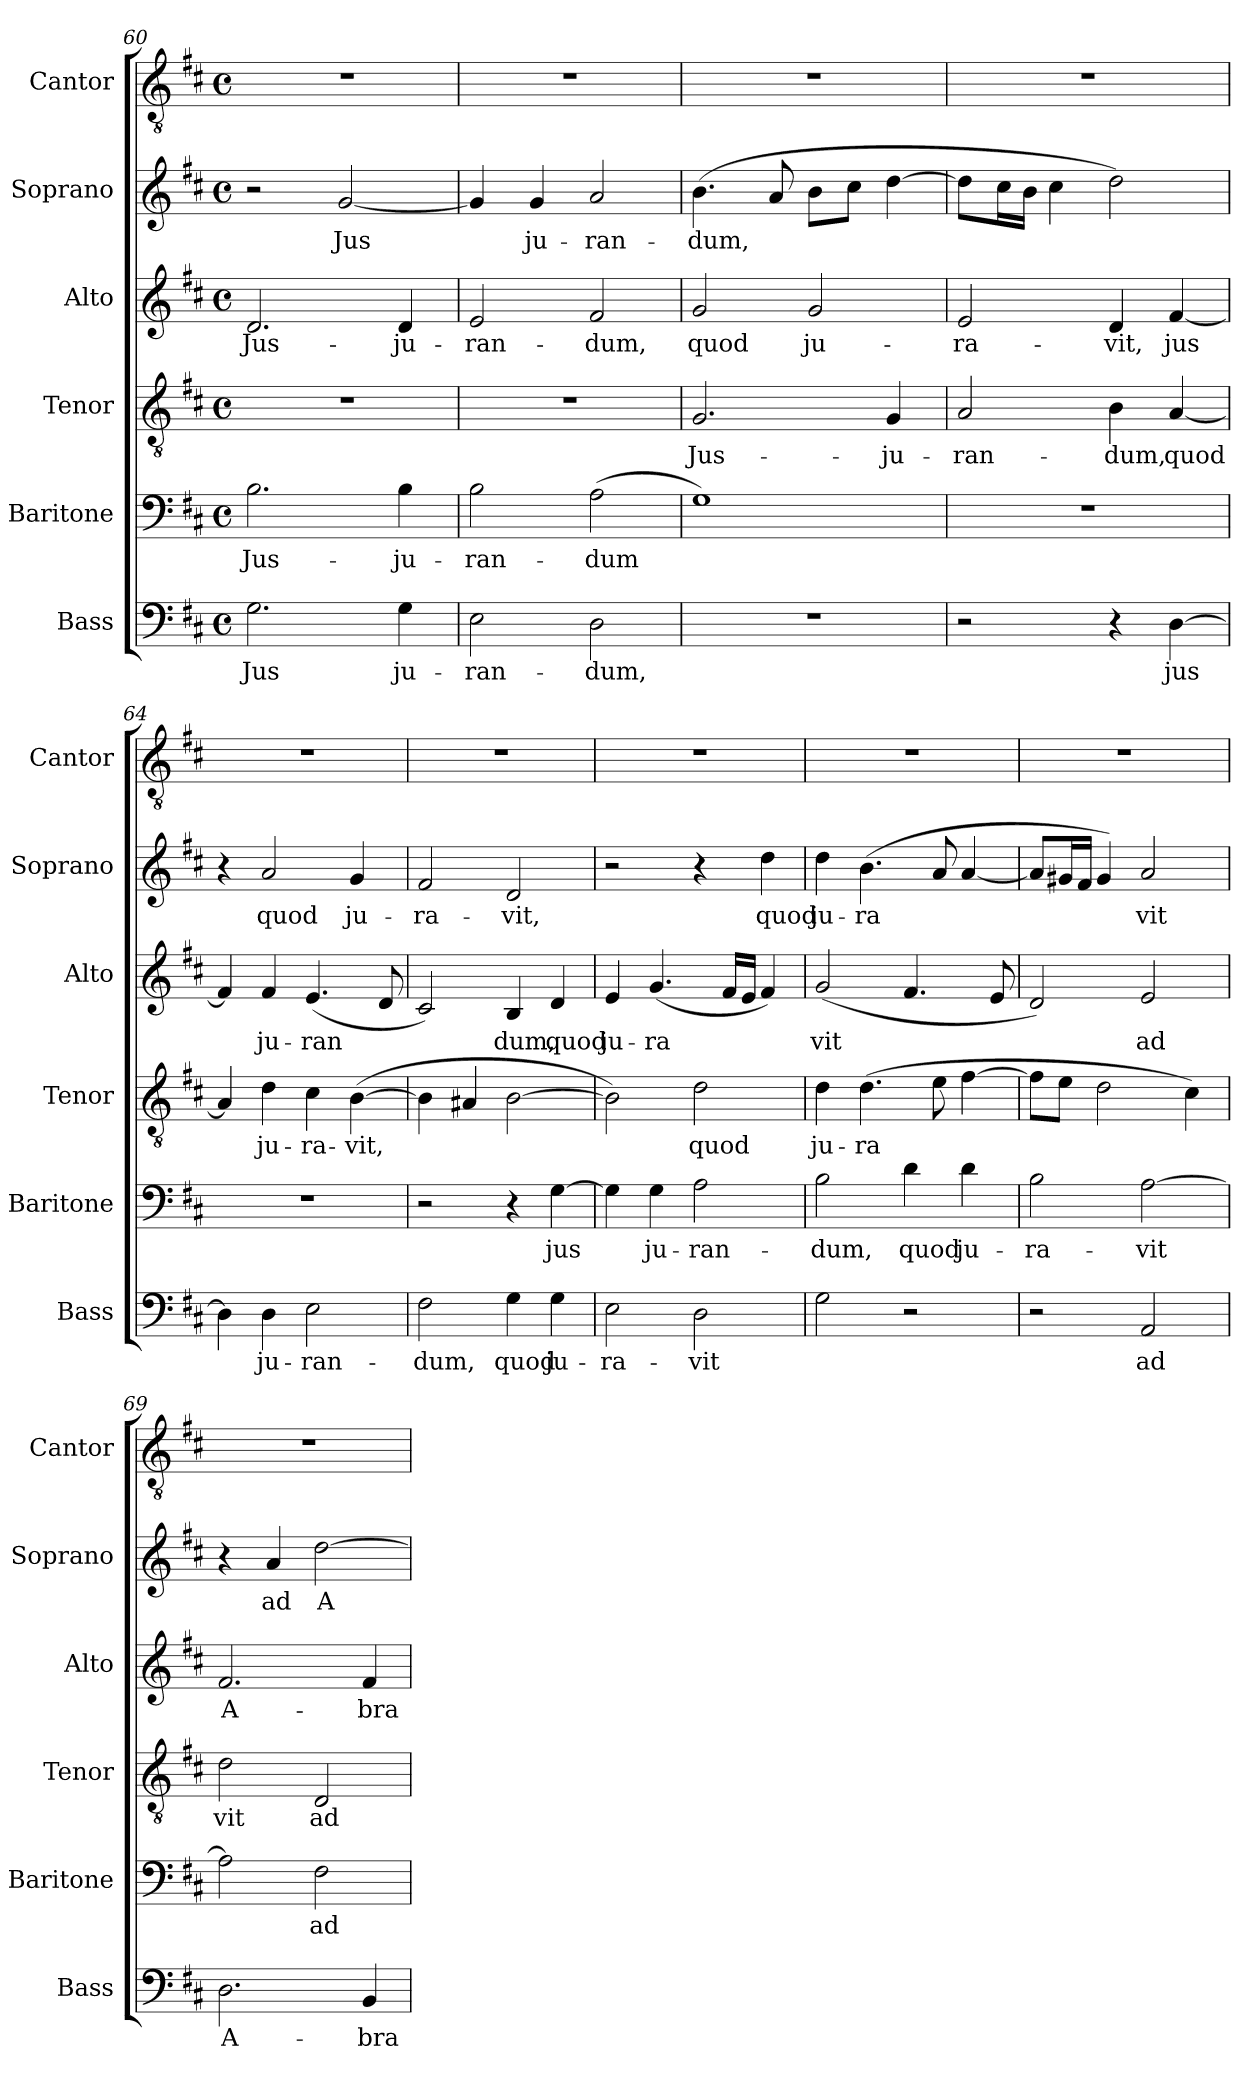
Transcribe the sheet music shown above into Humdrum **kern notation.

**kern	**text	**kern	**text	**kern	**text	**kern	**text	**kern	**text	**kern
*part6	*part6	*part5	*part5	*part4	*part4	*part3	*part3	*part2	*part2	*part1
*staff6	*staff6	*staff5	*staff5	*staff4	*staff4	*staff3	*staff3	*staff2	*staff2	*staff1
*I"Bass	*	*I"Baritone	*	*I"Tenor	*	*I"Alto	*	*I"Soprano	*	*I"Cantor
*I'Bass	*	*I'Baritone	*	*I'Tenor	*	*I'Alto	*	*I'Soprano	*	*I'Cantor
!!LO:PB:g=z
*clefF4	*	*clefF4	*	*clefGv2	*	*clefG2	*	*clefG2	*	*clefGv2
*k[f#c#]	*	*k[f#c#]	*	*k[f#c#]	*	*k[f#c#]	*	*k[f#c#]	*	*k[f#c#]
*D:	*	*D:	*	*D:	*	*D:	*	*D:	*	*D:
*M4/4	*	*M4/4	*	*M4/4	*	*M4/4	*	*M4/4	*	*M4/4
*met(c)	*	*met(c)	*	*met(c)	*	*met(c)	*	*met(c)	*	*met(c)
=60	=60	=60	=60	=60	=60	=60	=60	=60	=60	=60
!	!LO:LY:b	!	!LO:LY:b	!	!	!	!LO:LY:b	!	!	!
2.G\	Jus	2.B\	Jus-	1r	.	2.d/	Jus-	2r	.	1r
!	!	!	!	!	!	!	!	!	!LO:LY:b	!
.	.	.	.	.	.	.	.	[2g/	Jus	.
!	!LO:LY:b	!	!LO:LY:b	!	!	!	!LO:LY:b	!	!	!
4G\	ju-	4B\	-ju-	.	.	4d/	-ju-	.	.	.
=61	=61	=61	=61	=61	=61	=61	=61	=61	=61	=61
!	!LO:LY:b	!	!LO:LY:b	!	!	!	!LO:LY:b	!	!	!
2E\	-ran-	2B\	-ran-	1r	.	2e/	-ran-	4g/]	.	1r
!	!	!	!	!	!	!	!	!	!LO:LY:b	!
.	.	.	.	.	.	.	.	4g/	ju-	.
!	!LO:LY:b	!	!LO:LY:b	!	!	!	!LO:LY:b	!	!LO:LY:b	!
2D\	-dum,	(>2A\	-dum	.	.	2f#/	-dum,	2a/	-ran-	.
=62	=62	=62	=62	=62	=62	=62	=62	=62	=62	=62
!	!	!	!	!	!LO:LY:b	!	!LO:LY:b	!	!LO:LY:b	!
1r	.	1G)	.	2.G/	Jus-	2g/	quod	(>4.b\	-dum,	1r
.	.	.	.	.	.	.	.	8a/	.	.
!	!	!	!	!	!	!	!LO:LY:b	!	!	!
.	.	.	.	.	.	2g/	ju-	8b\L	.	.
.	.	.	.	.	.	.	.	8cc#\J	.	.
!	!	!	!	!	!LO:LY:b	!	!	!	!	!
.	.	.	.	4G/	-ju-	.	.	[4dd\	.	.
=63	=63	=63	=63	=63	=63	=63	=63	=63	=63	=63
!	!	!	!	!	!LO:LY:b	!	!LO:LY:b	!	!	!
2r	.	1r	.	2A/	-ran-	2e/	-ra-	8dd\L]	.	1r
.	.	.	.	.	.	.	.	16cc#\L	.	.
.	.	.	.	.	.	.	.	16b\JJ	.	.
.	.	.	.	.	.	.	.	4cc#\	.	.
!	!	!	!	!	!LO:LY:b	!	!LO:LY:b	!	!	!
4r	.	.	.	4B\	-dum,	4d/	-vit,	2dd\)	.	.
!	!LO:LY:b	!	!	!	!LO:LY:b	!	!LO:LY:b	!	!	!
[4D\	jus	.	.	[4A/	quod	[4f#/	jus	.	.	.
=64	=64	=64	=64	=64	=64	=64	=64	=64	=64	=64
4D\]	.	1r	.	4A/]	.	4f#/]	.	4r	.	1r
!	!LO:LY:b	!	!	!	!LO:LY:b	!	!LO:LY:b	!	!LO:LY:b	!
4D\	ju-	.	.	4d\	ju-	4f#/	ju-	2a/	quod	.
!	!LO:LY:b	!	!	!	!LO:LY:b	!	!LO:LY:b	!	!	!
2E\	-ran-	.	.	4c#\	-ra-	(<4.e/	-ran	.	.	.
!	!	!	!	!	!LO:LY:b	!	!	!	!LO:LY:b	!
.	.	.	.	(>[4B\	-vit,	.	.	4g/	ju-	.
.	.	.	.	.	.	8d/	.	.	.	.
=65	=65	=65	=65	=65	=65	=65	=65	=65	=65	=65
!	!LO:LY:b	!	!	!	!	!	!	!	!LO:LY:b	!
2F#\	-dum,	2r	.	4B\]	.	2c#/)	.	2f#/	-ra-	1r
.	.	.	.	4A#X/	.	.	.	.	.	.
!	!LO:LY:b	!	!	!	!	!	!LO:LY:b	!	!LO:LY:b	!
4G\	quod	4r	.	[2B\	.	4B/	dum,	2d/	-vit,	.
!	!LO:LY:b	!	!LO:LY:b	!	!	!	!LO:LY:b	!	!	!
4G\	ju-	[4G\	jus	.	.	4d/	quod	.	.	.
=66	=66	=66	=66	=66	=66	=66	=66	=66	=66	=66
!	!LO:LY:b	!	!	!	!	!	!LO:LY:b	!	!	!
2E\	-ra-	4G\]	.	2B\])	.	4e/	ju-	2r	.	1r
!	!	!	!LO:LY:b	!	!	!	!LO:LY:b	!	!	!
.	.	4G\	ju-	.	.	(<4.g/	-ra	.	.	.
!	!LO:LY:b	!	!LO:LY:b	!	!LO:LY:b	!	!	!	!	!
2D\	-vit	2A\	-ran-	2d\	quod	.	.	4r	.	.
.	.	.	.	.	.	16f#/LL	.	.	.	.
.	.	.	.	.	.	16e/JJ	.	.	.	.
!	!	!	!	!	!	!	!	!	!LO:LY:b	!
.	.	.	.	.	.	4f#/)	.	4dd\	quod	.
!!LO:LB:g=z
=67	=67	=67	=67	=67	=67	=67	=67	=67	=67	=67
!	!	!	!LO:LY:b	!	!LO:LY:b	!	!LO:LY:b	!	!LO:LY:b	!
2G\	.	2B\	-dum,	4d\	ju-	(<2g/	vit	4dd\	ju-	1r
!	!	!	!	!	!LO:LY:b	!	!	!	!LO:LY:b	!
.	.	.	.	(>4.d\	-ra	.	.	(<4.b\	-ra	.
!	!	!	!LO:LY:b	!	!	!	!	!	!	!
2r	.	4d\	quod	.	.	4.f#/	.	.	.	.
.	.	.	.	8e\	.	.	.	8a/	.	.
!	!	!	!LO:LY:b	!	!	!	!	!	!	!
.	.	4d\	ju-	[4f#\	.	.	.	[4a/	.	.
.	.	.	.	.	.	8e/	.	.	.	.
=68	=68	=68	=68	=68	=68	=68	=68	=68	=68	=68
!	!	!	!LO:LY:b	!	!	!	!	!	!	!
2r	.	2B\	-ra-	8f#\L]	.	2d/)	.	8a/L]	.	1r
.	.	.	.	8e\J	.	.	.	16g#X/L	.	.
.	.	.	.	.	.	.	.	16f#/JJ	.	.
.	.	.	.	2d\	.	.	.	4g#/)	.	.
!	!LO:LY:b	!	!LO:LY:b	!	!	!	!LO:LY:b	!	!LO:LY:b	!
2AA/	ad	[2A\	-vit	.	.	2e/	ad	2a/	vit	.
.	.	.	.	4c#\)	.	.	.	.	.	.
=69	=69	=69	=69	=69	=69	=69	=69	=69	=69	=69
!	!LO:LY:b	!	!	!	!LO:LY:b	!	!LO:LY:b	!	!	!
2.D\	A-	2A\]	.	2d\	vit	2.f#/	A-	4r	.	1r
!	!	!	!	!	!	!	!	!	!LO:LY:b	!
.	.	.	.	.	.	.	.	4a/	ad	.
!	!	!	!LO:LY:b	!	!LO:LY:b	!	!	!	!LO:LY:b	!
.	.	2F#\	ad	2D/	ad	.	.	[2dd\	A	.
!	!LO:LY:b	!	!	!	!	!	!LO:LY:b	!	!	!
4BB/	-bra-	.	.	.	.	4f#/	-bra-	.	.	.
=	=	=	=	=	=	=	=	=	=	=
*-	*-	*-	*-	*-	*-	*-	*-	*-	*-	*-
